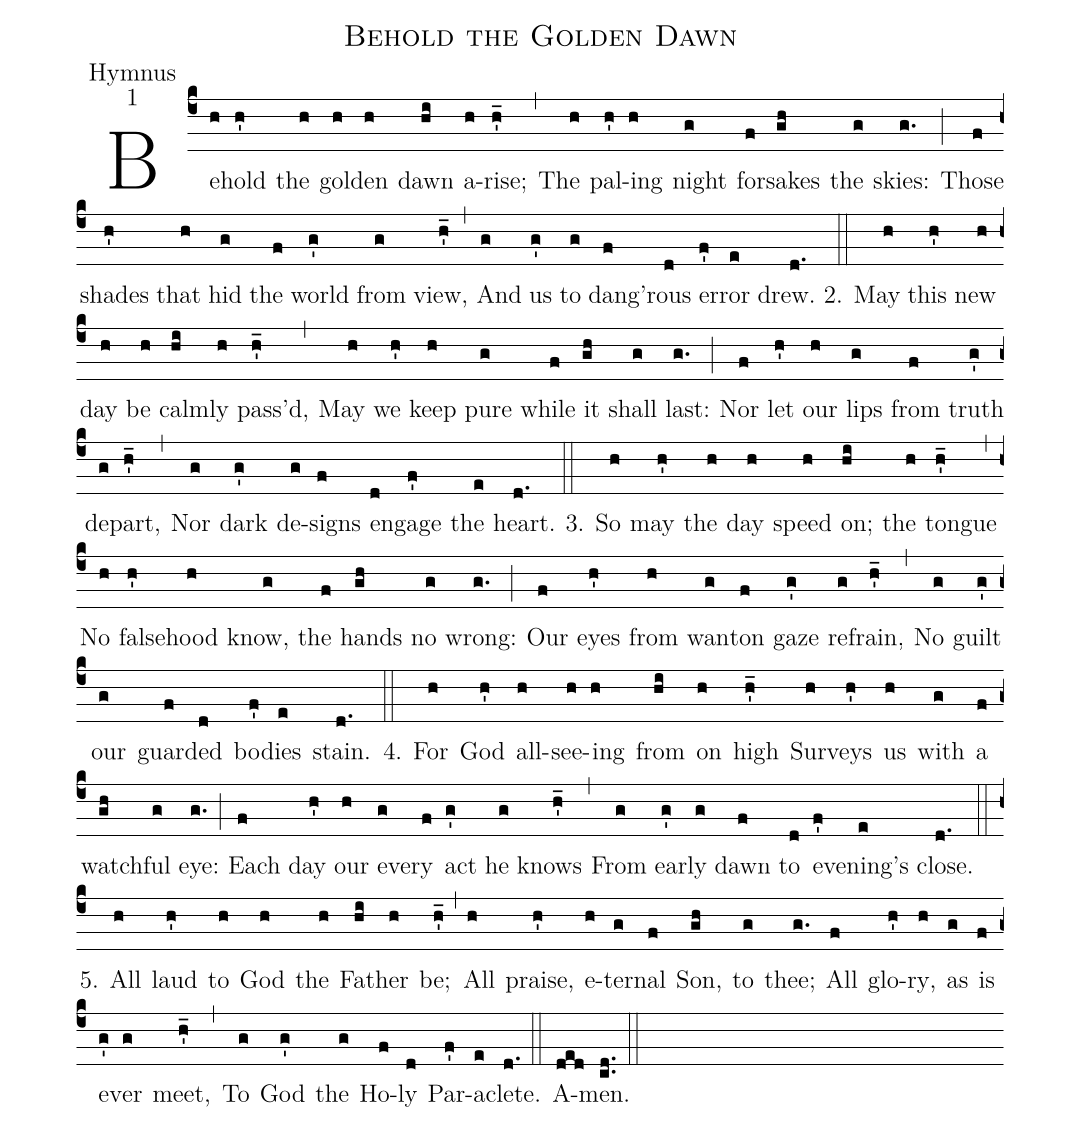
name:Behold the Golden Dawn;
office-part: Hymnus;
mode: 1;
%%
(c4)Be(h)hold(h') the(h) gold(h)en(h) dawn(hi) a(h)rise;(h'_) (,)

The(h) pal(h')ing(h) night(g) for(f)sakes(gh) the(g) skies:(g.) (;)

Those(f) shades(h') that(h) hid(g) the(f) world(g') from(g) view,(h'_) (,)

And(g) us(g') to(g) dang(f)'rous(d) er(f')ror(e) drew.(d.) (::)

2. May(h) this(h') new(h) day(h) be(h) calm(hi)ly(h) pass'd,(h'_) (,)

May(h) we(h') keep(h) pure(g) while(f) it(gh) shall(g) last:(g.) (;)

Nor(f) let(h') our(h) lips(g) from(f) truth(g') de(g)part,(h'_) (,)

Nor(g) dark(g') de(g)signs(f) en(d)gage(f') the(e) heart.(d.) (::)

3. So(h) may(h') the(h) day(h) speed(h) on;(hi) the(h) tongue(h'_) (,)

No(h) false(h')hood(h) know,(g) the(f) hands(gh) no(g) wrong:(g.) (;)

Our(f) eyes(h') from(h) wan(g)ton(f) gaze(g') re(g)frain,(h'_) (,)

No(g) guilt(g') our(g) guard(f)ed(d) bod(f')ies(e) stain.(d.) (::)

4. For(h) God(h') all-(h)see(h)ing(h) from(hi) on(h) high(h'_)

Sur(h)veys(h') us(h) with(g) a(f) watch(gh)ful(g) eye:(g.) (;)

Each(f) day(h') our(h) eve(g)ry(f) act(g') he(g) knows(h'_) (,)

From(g) ear(g')ly(g) dawn(f) to(d) eve(f')ning's(e) close.(d.) (::)

5. All(h) laud(h') to(h) God(h) the(h) Fa(hi)ther(h) be;(h'_) (,)

All(h) praise,(h') e(h)ter(g)nal(f) Son,(gh) to(g) thee;(g.)

All(f) glo(h')ry,(h) as(g) is(f) ev(g')er(g) meet,(h'_) (,)

To(g) God(g') the(g) Ho(f)ly(d) Par(f')a(e)clete.(d.) (::)

A(ded)men.(cd..) (::)
